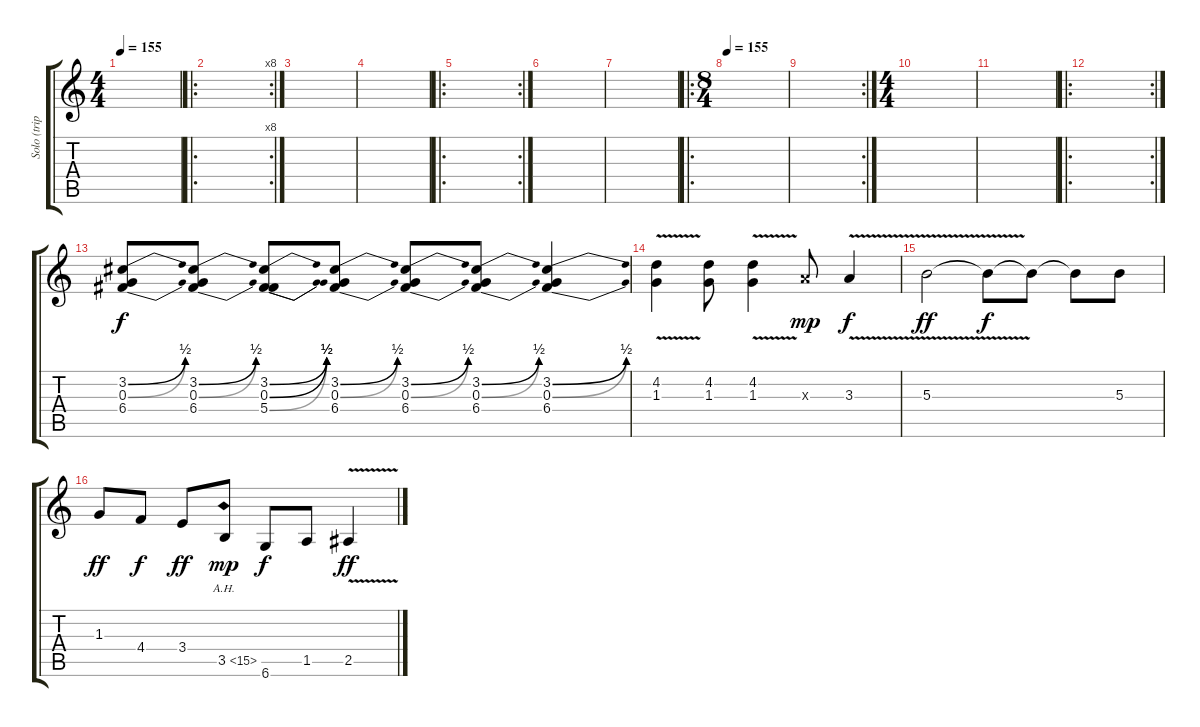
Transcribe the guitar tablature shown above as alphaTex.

\track ("Solo (tripp)" "Solo (trip") {instrument distortionguitar}
\staff {score tabs}
\tuning (Eb4 Bb3 Gb3 Db3 Ab2 Db2) {hide}
\ts (4 4)
\tempo 155
\clef g2
\ks c
|
\ro
\rc 8
|
|
|
\ro
\rc 2
|
|
|
\ro
\ts (8 4)
\tempo 155
|
\rc 2
|
\ts (4 4)
|
|
\ro
\rc 2
|
(3.2{be (bend 0 0 60 2)} 0.3{be (bend 0 0 60 2)} 6.4).8 (3.2{be (bend 0 0 60 2)} 0.3{be (bend 0 0 60 2)} 6.4).8 (3.2{be (bend 0 0 60 2)} 0.3{be (bend 0 0 60 2)} 5.4{be (bend 0 0 60 2)}).8 (3.2{be (bend 0 0 60 2)} 0.3{be (bend 0 0 60 2)} 6.4).8 (3.2{be (bend 0 0 60 2)} 0.3{be (bend 0 0 60 2)} 6.4).8 (3.2{be (bend 0 0 60 2)} 0.3{be (bend 0 0 60 2)} 6.4).8 (3.2{be (bend 0 0 60 2)} 0.3{be (bend 0 0 60 2)} 6.4).4 |
(4.2{v} 1.3{v}).4 (4.2 1.3).8 (4.2{v} 1.3{v}).4 3.3{x}.8{dy mp} 3.3{v}.4{dy f} |
5.3{v}.2{dy ff} 5.3{t}.8{dy f} 5.3{t}.8 5.3{t}.8 5.3.8 |
1.3.8{dy ff} 4.4.8{dy f} 3.4.8{dy ff} 3.5{ah 12}.8{dy mp} 6.6.8{dy f} 1.5.8 2.5{v}.4{dy ff}
